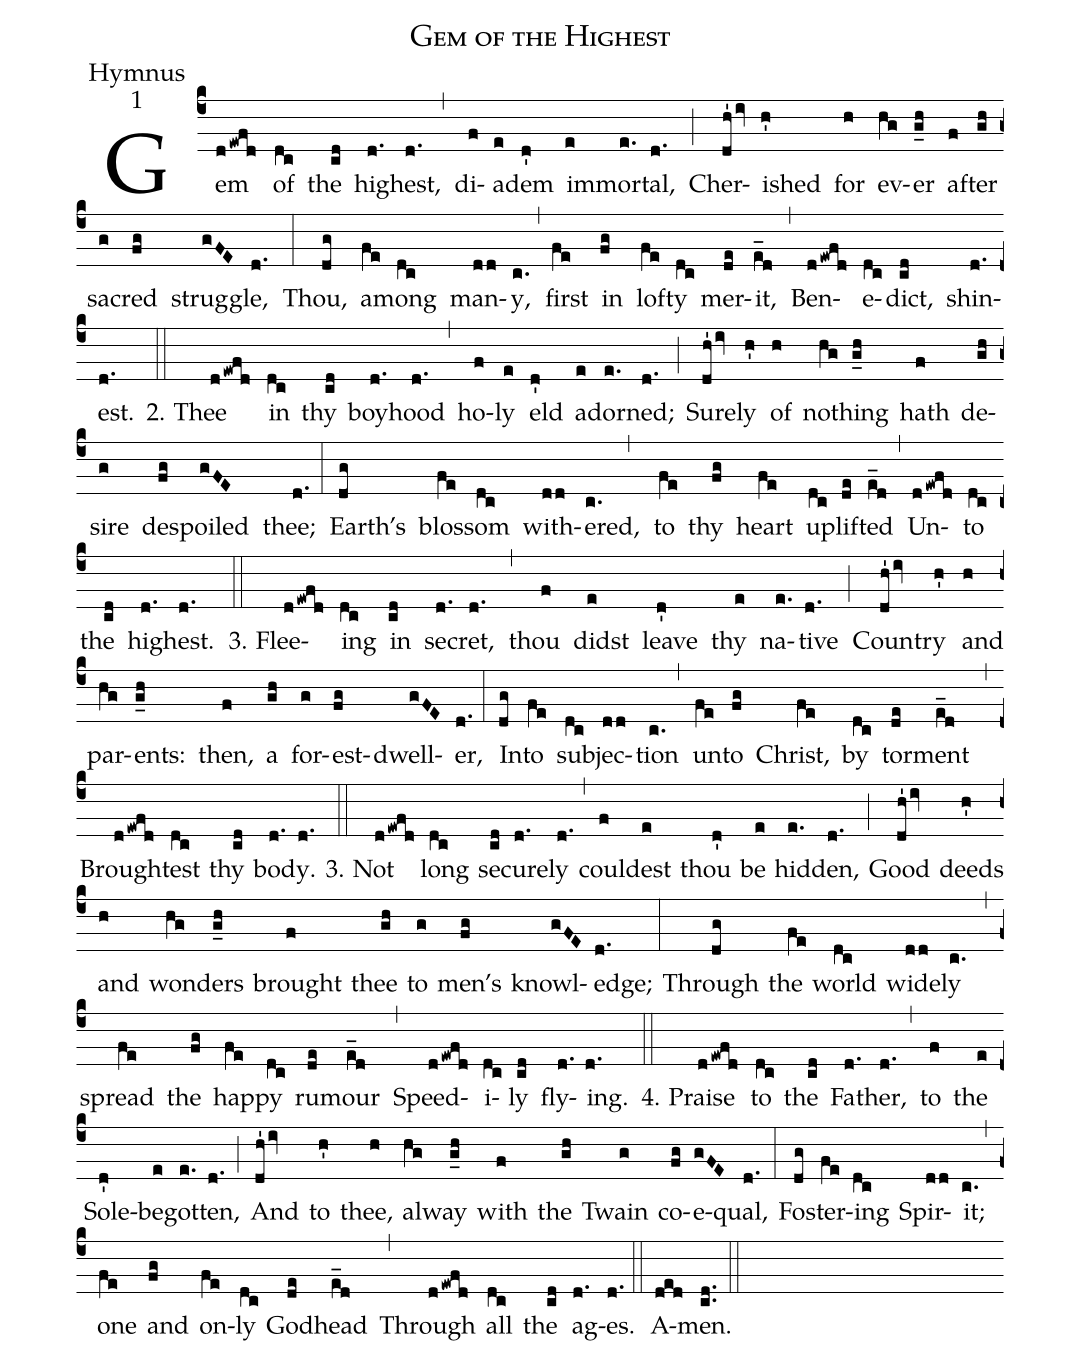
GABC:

name: Gem of the Highest;
office-part: Hymnus;
mode: 1;
%%
(c4)Gem(dewfd) of(dc) the(cd) high(d.)est,(d.) (,) di(f)a(e)dem(d') im(e)mor(e.)tal,(d.) (;)
Cher(dh'iv)ished(h') for(h) ev(hg)er(g_h) af(f)ter(gh) sa(g)cred(fg) strug(gFE)gle,(d.) (:)
Thou,(dg) a(fe)mong(dc) man(dd)y,(c.) (,) first(fe) in(fg) loft(fe)y(dc) mer(de)it,(e_d) (,)
Ben(dewfd)e(dc)dict,(cd) shin(d.)est.(d.) (::)

2. Thee(dewfd) in(dc) thy(cd) boy(d.)hood(d.) (,) ho(f)ly(e) eld(d') a(e)dorn(e.)ed;(d.) (;)
Sure(dh'iv)ly(h') of(h) noth(hg)ing(g_h) hath(f) de(gh)sire(g) de(fg)spoiled(gFE) thee;(d.) (:)
Earth's(dg) blos(fe)som(dc) with(dd)ered,(c.) (,) to(fe) thy(fg) heart(fe) up(dc)lift(de)ed(e_d) (,)
Un(dewfd)to(dc) the(cd) high(d.)est.(d.) (::)

3. Flee(dewfd)ing(dc) in(cd) se(d.)cret,(d.) (,) thou(f) didst(e) leave(d') thy(e) na(e.)tive(d.) (;)
Coun(dh'iv)try(h') and(h) par(hg)ents:(g_h) then,(f) a(gh) for(g)est-(fg)dwell(gFE)er,(d.) (:)
In(dg)to(fe) sub(dc)jec(dd)tion(c.) (,) un(fe)to(fg) Christ,(fe) by(dc) tor(de)ment(e_d) (,)
Brought(dewfd)est(dc) thy(cd) bod(d.)y.(d.) (::)

3. Not(dewfd) long(dc) se(cd)cure(d.)ly(d.) (,) could(f)est(e) thou(d') be(e) hid(e.)den,(d.) (;)
Good(dh'iv) deeds(h') and(h) won(hg)ders(g_h) brought(f) thee(gh) to(g) men's(fg) knowl(gFE)edge;(d.) (:)
Through(dg) the(fe) world(dc) wide(dd)ly(c.) (,) spread(fe) the(fg) hap(fe)py(dc) ru(de)mour(e_d) (,)
Speed(dewfd)i(dc)ly(cd) fly(d.)ing.(d.) (::)

4. Praise(dewfd) to(dc) the(cd) Fa(d.)ther,(d.) (,) to(f) the(e) Sole-(d')be(e)got(e.)ten,(d.) (;)
And(dh'iv) to(h') thee,(h) al(hg)way(g_h) with(f) the(gh) Twain(g) co-(fg)e(gFE)qual,(d.) (:)
Fos(dg)ter(fe)ing(dc) Spir(dd)it;(c.) (,) one(fe) and(fg) on(fe)ly(dc) God(de)head(e_d) (,)
Through(dewfd) all(dc) the(cd) ag(d.)es.(d.) (::)
A(ded)men.(cd..) (::)
